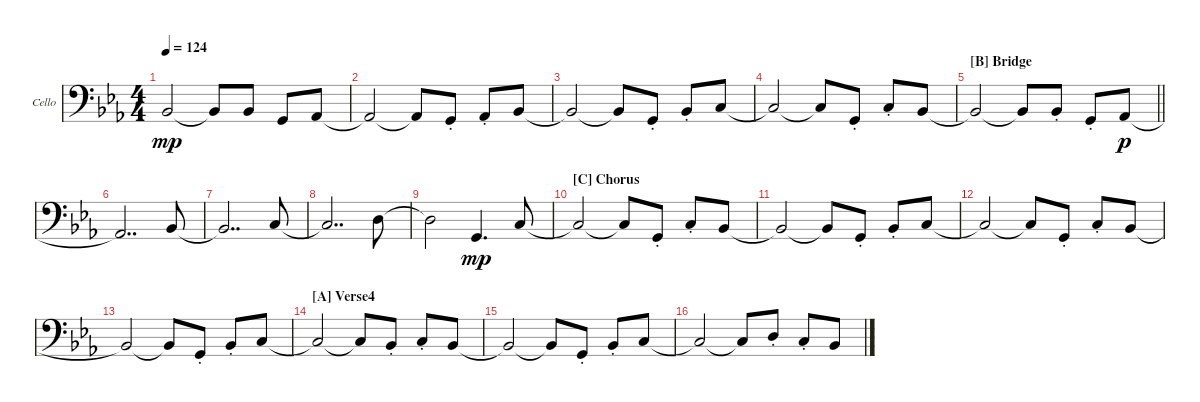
\bracketExtendMode groupsimilarinstruments
\firstSystemTrackNameOrientation horizontal
\otherSystemsTrackNameOrientation horizontal
\track ("Celloensemble" "Cello") {instrument cello}
\staff {score}
\tuning (A3 D3 G2 C2)
\ts (4 4)
\tempo 124
\clef f4
\ks cminor
3.3{t}.2{dy mp} 3.3{t}.8 3.3.8 0.3.8 1.3.8 |
1.3{t}.2 1.3{t}.8 7.4{st}.8 1.3{st}.8 3.3.8 |
3.3{t}.2 3.3{t}.8 0.3{st}.8 3.3{st}.8 5.3.8 |
5.3{t}.2 5.3{t}.8 7.4{st}.8 5.3{st}.8 3.3.8 |
\section ("B" "Bridge")
\barLineRight lightlight
3.3{t}.2 3.3{t}.8 10.4{st}.8 7.4{st}.8 8.4.8{dy p} |
8.4{t}.2{dd} 10.4.8 |
10.4{t}.2{dd} 12.4.8 |
12.4{t}.2{dd} 14.4.8 |
14.4{t}.2 7.4.4{d dy mp} 12.4.8 |
\section ("C" "Chorus")
12.4{t}.2 12.4{t}.8 7.4{st}.8 5.3{st}.8 3.3.8 |
3.3{t}.2 3.3{t}.8 0.3{st}.8 3.3{st}.8 5.3.8 |
5.3{t}.2 5.3{t}.8 7.4{st}.8 5.3{st}.8 3.3.8 |
3.3{t}.2 3.3{t}.8 7.4{st}.8 10.4{st}.8 12.4.8 |
\section ("A" "Verse4")
12.4{t}.2 12.4{t}.8 3.3{st}.8 5.3{st}.8 3.3.8 |
3.3{t}.2 3.3{t}.8 0.3{st}.8 3.3{st}.8 5.3.8 |
5.3{t}.2 5.3{t}.8 7.3{st}.8 5.3{st}.8 3.3.8
